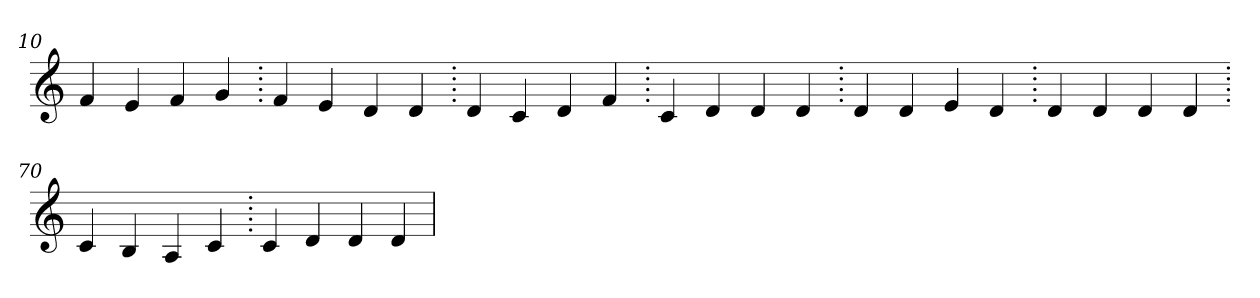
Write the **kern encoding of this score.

**kern
*part1
*staff1
*clefG2
=10.
4f
4e
4f
4g
=20.
4f
4e
4d
4d
=30.
4d
4c
4d
4f
=40.
4c
4d
4d
4d
=50.
4d
4d
4e
4d
=60.
4d
4d
4d
4d
=70.
4c
4B
4A
4c
=80.
4c
4d
4d
4d
=
*-
